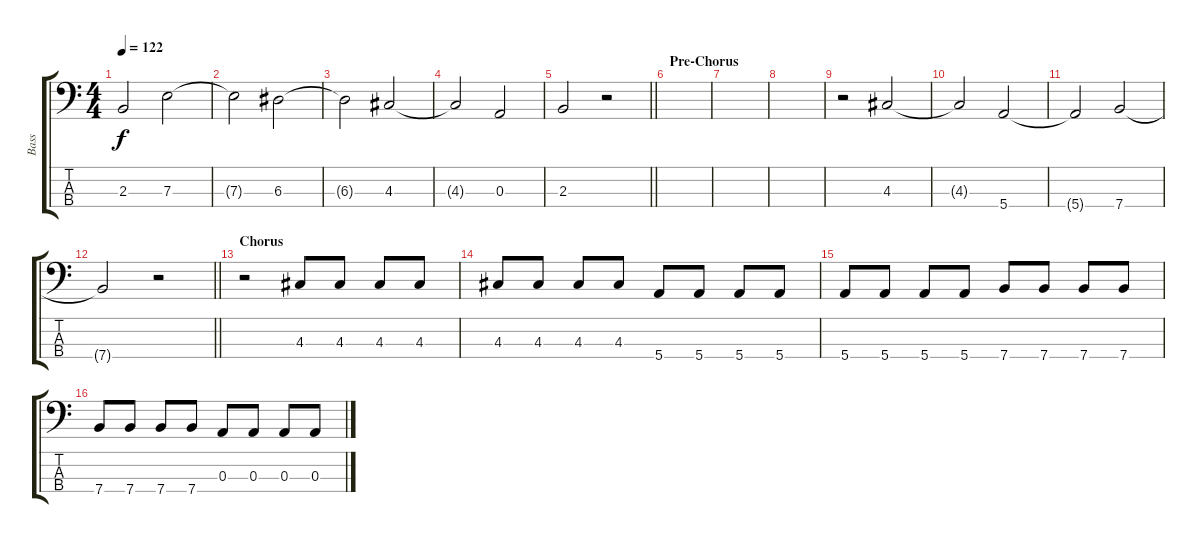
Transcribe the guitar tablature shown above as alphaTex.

\track ("Bass" "Bass") {instrument electricbasspick}
\staff {score tabs}
\tuning (G2 D2 A1 E1) {hide}
\ts (4 4)
\tempo 122
\clef f4
\ks c
2.3.2{dy f} 7.3.2 |
7.3{t}.2 6.3.2 |
6.3{t}.2 4.3.2 |
4.3{t}.2 0.3.2 |
\barLineRight lightlight
2.3.2 r.2 |
\section ("" "Pre-Chorus")
|
|
|
r.2 4.3.2 |
4.3{t}.2 5.4.2 |
5.4{t}.2 7.4.2 |
\barLineRight lightlight
7.4{t}.2 r.2 |
\section ("" "Chorus")
r.2 4.3.8 4.3.8 4.3.8 4.3.8 |
4.3.8 4.3.8 4.3.8 4.3.8 5.4.8 5.4.8 5.4.8 5.4.8 |
5.4.8 5.4.8 5.4.8 5.4.8 7.4.8 7.4.8 7.4.8 7.4.8 |
7.4.8 7.4.8 7.4.8 7.4.8 0.3.8 0.3.8 0.3.8 0.3.8
